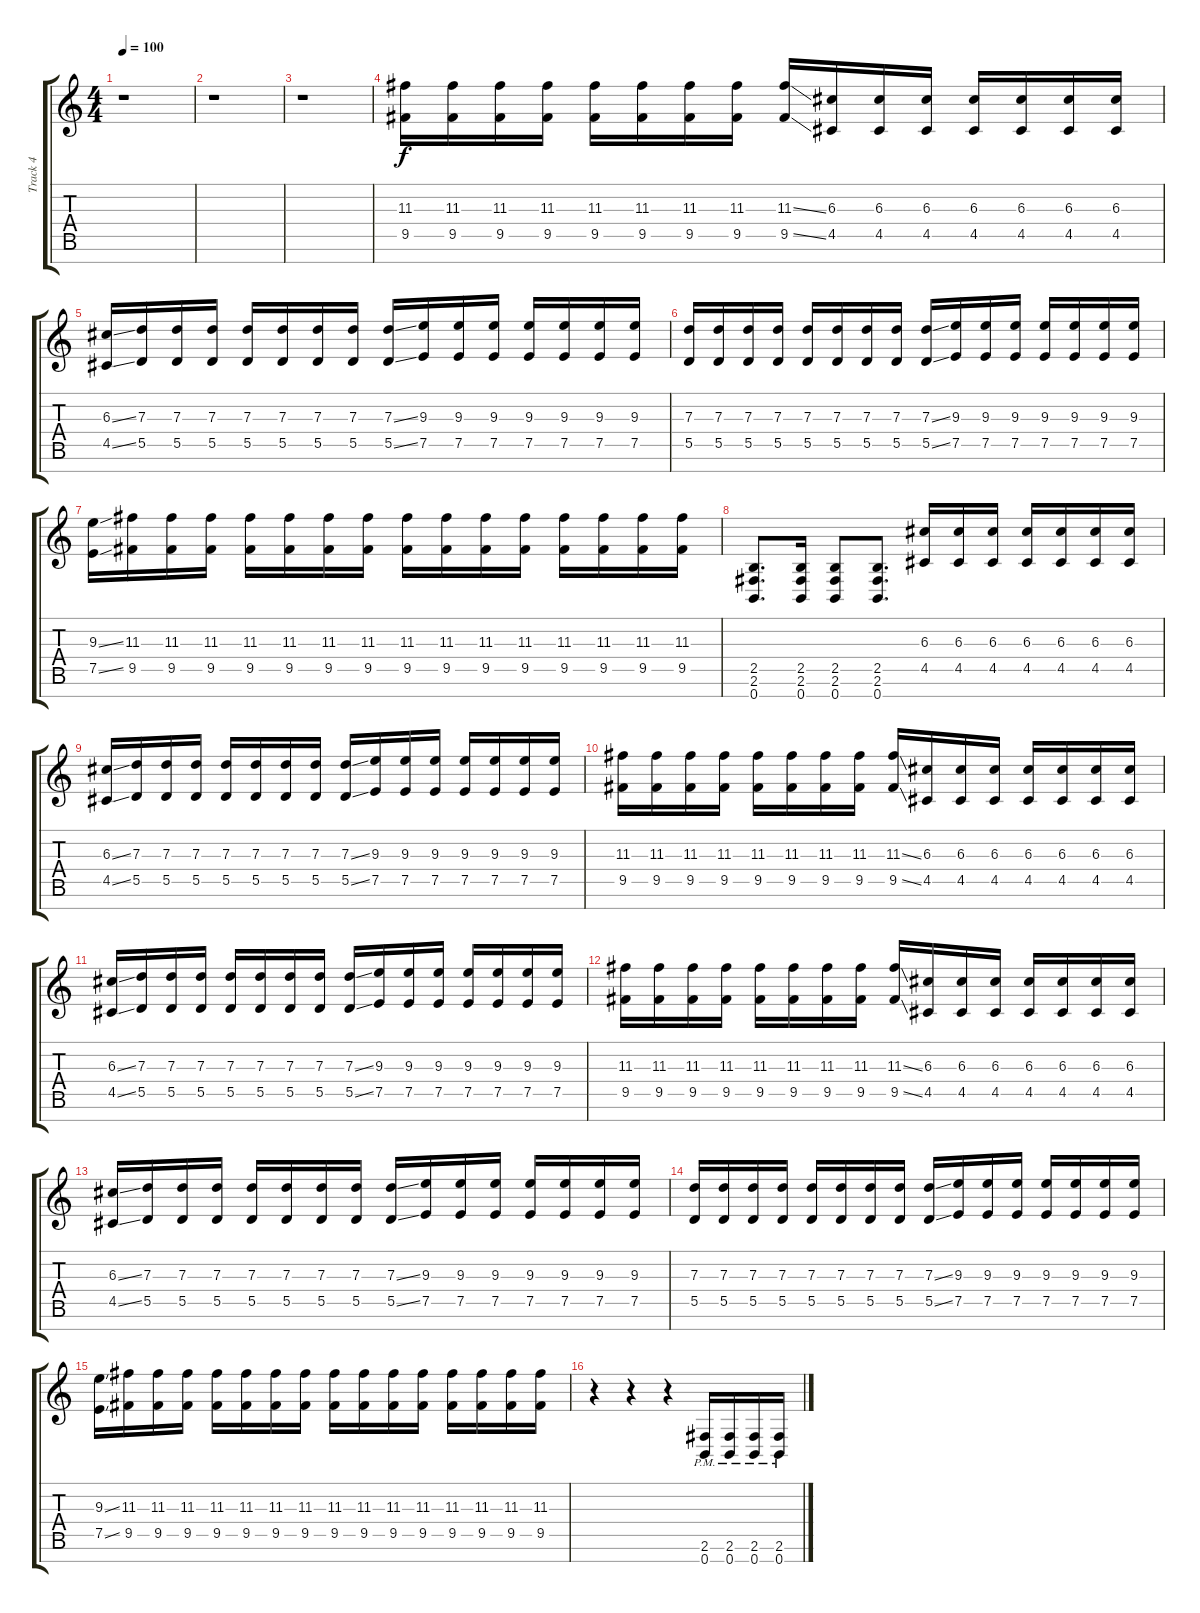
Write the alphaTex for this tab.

\track ("Track 4" "Track 4") {instrument distortionguitar}
\staff {score tabs}
\tuning (E4 B3 G3 D3 A2 E2 B1) {hide}
\ts (4 4)
\tempo 100
\clef g2
\ks c
r.1{dy f} |
r.1 |
r.1 |
(11.3 9.5).16 (11.3 9.5).16 (11.3 9.5).16 (11.3 9.5).16 (11.3 9.5).16 (11.3 9.5).16 (11.3 9.5).16 (11.3 9.5).16 (11.3{ss} 9.5{ss}).16 (6.3 4.5).16 (6.3 4.5).16 (6.3 4.5).16 (6.3 4.5).16 (6.3 4.5).16 (6.3 4.5).16 (6.3 4.5).16 |
(6.3{ss} 4.5{ss}).16 (7.3 5.5).16 (7.3 5.5).16 (7.3 5.5).16 (7.3 5.5).16 (7.3 5.5).16 (7.3 5.5).16 (7.3 5.5).16 (7.3{ss} 5.5{ss}).16 (9.3 7.5).16 (9.3 7.5).16 (9.3 7.5).16 (9.3 7.5).16 (9.3 7.5).16 (9.3 7.5).16 (9.3 7.5).16 |
(7.3 5.5).16 (7.3 5.5).16 (7.3 5.5).16 (7.3 5.5).16 (7.3 5.5).16 (7.3 5.5).16 (7.3 5.5).16 (7.3 5.5).16 (7.3{ss} 5.5{ss}).16 (9.3 7.5).16 (9.3 7.5).16 (9.3 7.5).16 (9.3 7.5).16 (9.3 7.5).16 (9.3 7.5).16 (9.3 7.5).16 |
(9.3{ss} 7.5{ss}).16 (11.3 9.5).16 (11.3 9.5).16 (11.3 9.5).16 (11.3 9.5).16 (11.3 9.5).16 (11.3 9.5).16 (11.3 9.5).16 (11.3 9.5).16 (11.3 9.5).16 (11.3 9.5).16 (11.3 9.5).16 (11.3 9.5).16 (11.3 9.5).16 (11.3 9.5).16 (11.3 9.5).16 |
(2.5 2.6 0.7).8{d} (2.5 2.6 0.7).16 (2.5 2.6 0.7).8 (2.5 2.6 0.7).8{d} (6.3 4.5).16 (6.3 4.5).16 (6.3 4.5).16 (6.3 4.5).16 (6.3 4.5).16 (6.3 4.5).16 (6.3 4.5).16 |
(6.3{ss} 4.5{ss}).16 (7.3 5.5).16 (7.3 5.5).16 (7.3 5.5).16 (7.3 5.5).16 (7.3 5.5).16 (7.3 5.5).16 (7.3 5.5).16 (7.3{ss} 5.5{ss}).16 (9.3 7.5).16 (9.3 7.5).16 (9.3 7.5).16 (9.3 7.5).16 (9.3 7.5).16 (9.3 7.5).16 (9.3 7.5).16 |
(11.3 9.5).16 (11.3 9.5).16 (11.3 9.5).16 (11.3 9.5).16 (11.3 9.5).16 (11.3 9.5).16 (11.3 9.5).16 (11.3 9.5).16 (11.3{ss} 9.5{ss}).16 (6.3 4.5).16 (6.3 4.5).16 (6.3 4.5).16 (6.3 4.5).16 (6.3 4.5).16 (6.3 4.5).16 (6.3 4.5).16 |
(6.3{ss} 4.5{ss}).16 (7.3 5.5).16 (7.3 5.5).16 (7.3 5.5).16 (7.3 5.5).16 (7.3 5.5).16 (7.3 5.5).16 (7.3 5.5).16 (7.3{ss} 5.5{ss}).16 (9.3 7.5).16 (9.3 7.5).16 (9.3 7.5).16 (9.3 7.5).16 (9.3 7.5).16 (9.3 7.5).16 (9.3 7.5).16 |
(11.3 9.5).16 (11.3 9.5).16 (11.3 9.5).16 (11.3 9.5).16 (11.3 9.5).16 (11.3 9.5).16 (11.3 9.5).16 (11.3 9.5).16 (11.3{ss} 9.5{ss}).16 (6.3 4.5).16 (6.3 4.5).16 (6.3 4.5).16 (6.3 4.5).16 (6.3 4.5).16 (6.3 4.5).16 (6.3 4.5).16 |
(6.3{ss} 4.5{ss}).16 (7.3 5.5).16 (7.3 5.5).16 (7.3 5.5).16 (7.3 5.5).16 (7.3 5.5).16 (7.3 5.5).16 (7.3 5.5).16 (7.3{ss} 5.5{ss}).16 (9.3 7.5).16 (9.3 7.5).16 (9.3 7.5).16 (9.3 7.5).16 (9.3 7.5).16 (9.3 7.5).16 (9.3 7.5).16 |
(7.3 5.5).16 (7.3 5.5).16 (7.3 5.5).16 (7.3 5.5).16 (7.3 5.5).16 (7.3 5.5).16 (7.3 5.5).16 (7.3 5.5).16 (7.3{ss} 5.5{ss}).16 (9.3 7.5).16 (9.3 7.5).16 (9.3 7.5).16 (9.3 7.5).16 (9.3 7.5).16 (9.3 7.5).16 (9.3 7.5).16 |
(9.3{ss} 7.5{ss}).16 (11.3 9.5).16 (11.3 9.5).16 (11.3 9.5).16 (11.3 9.5).16 (11.3 9.5).16 (11.3 9.5).16 (11.3 9.5).16 (11.3 9.5).16 (11.3 9.5).16 (11.3 9.5).16 (11.3 9.5).16 (11.3 9.5).16 (11.3 9.5).16 (11.3 9.5).16 (11.3 9.5).16 |
r.4 r.4 r.4 (2.6{pm} 0.7{pm}).16 (2.6{pm} 0.7{pm}).16 (2.6{pm} 0.7{pm}).16 (2.6{pm} 0.7{pm}).16
